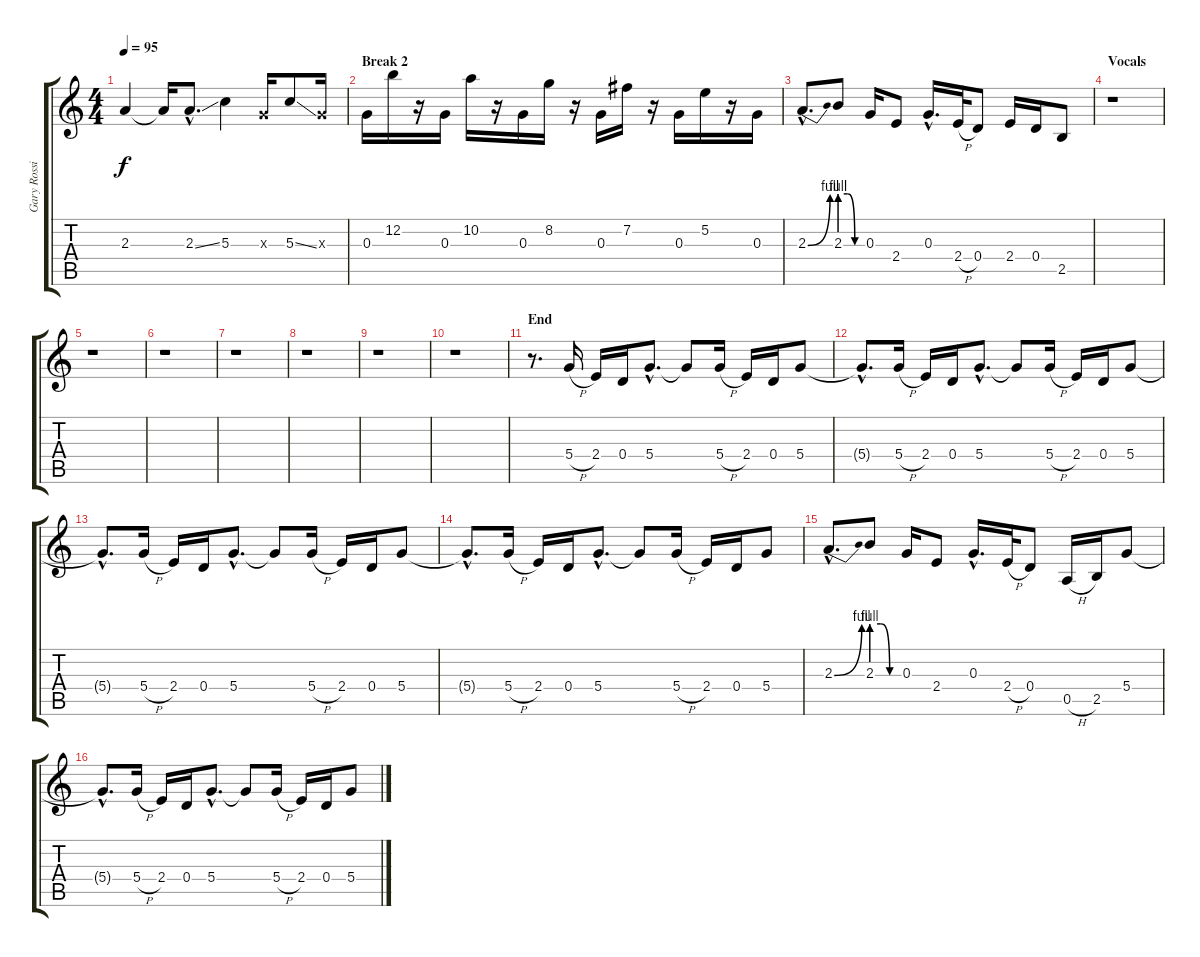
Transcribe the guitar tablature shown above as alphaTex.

\track ("Gary Rossington - Electric" "Gary Rossi") {instrument overdrivenguitar}
\staff {score tabs}
\tuning (E4 B3 G3 D3 A2 E2) {hide}
\ts (4 4)
\tempo 95
\clef g2
\ks c
2.3.4{dy f} 2.3{t}.16 2.3{ss hac}.8{d} 5.3.4 0.3{x}.16 5.3{ss}.8 0.3{x}.16 |
\section ("" "Break 2")
0.3.16 12.2.16 r.16 0.3.16 10.2.16 r.16 0.3.16 8.2.16 r.16 0.3.16 7.2.16 r.16 0.3.16 5.2.16 r.16 0.3.16 |
2.3{be (bend 0 0 60 4) hac}.8{d} 2.3{be (custom 0 4 20 4 40 0 60 0)}.8 0.3.16 2.4.8 0.3{hac}.16{d} 2.4{h}.32 0.4.8 2.4.16 0.4.16 2.5.8 |
\section ("" "Vocals")
r.1 |
r.1 |
r.1 |
r.1 |
r.1 |
r.1 |
r.1 |
\section ("" "End")
r.8{d} 5.4{h}.16 2.4.16 0.4.16 5.4{hac}.8{d} 5.4{t}.8 5.4{h}.16 2.4.16 0.4.16 5.4.8 |
5.4{hac t}.8{d} 5.4{h}.16 2.4.16 0.4.16 5.4{hac}.8{d} 5.4{t}.8 5.4{h}.16 2.4.16 0.4.16 5.4.8 |
5.4{hac t}.8{d} 5.4{h}.16 2.4.16 0.4.16 5.4{hac}.8{d} 5.4{t}.8 5.4{h}.16 2.4.16 0.4.16 5.4.8 |
5.4{hac t}.8{d} 5.4{h}.16 2.4.16 0.4.16 5.4{hac}.8{d} 5.4{t}.8 5.4{h}.16 2.4.16 0.4.16 5.4.8 |
2.3{be (bend 0 0 60 4) hac}.8{d} 2.3{be (custom 0 4 20 4 40 0 60 0)}.8 0.3.16 2.4.8 0.3{hac}.16{d} 2.4{h}.32 0.4.8 0.5{h}.16 2.5.16 5.4.8 |
5.4{hac t}.8{d} 5.4{h}.16 2.4.16 0.4.16 5.4{hac}.8{d} 5.4{t}.8 5.4{h}.16 2.4.16 0.4.16 5.4.8
